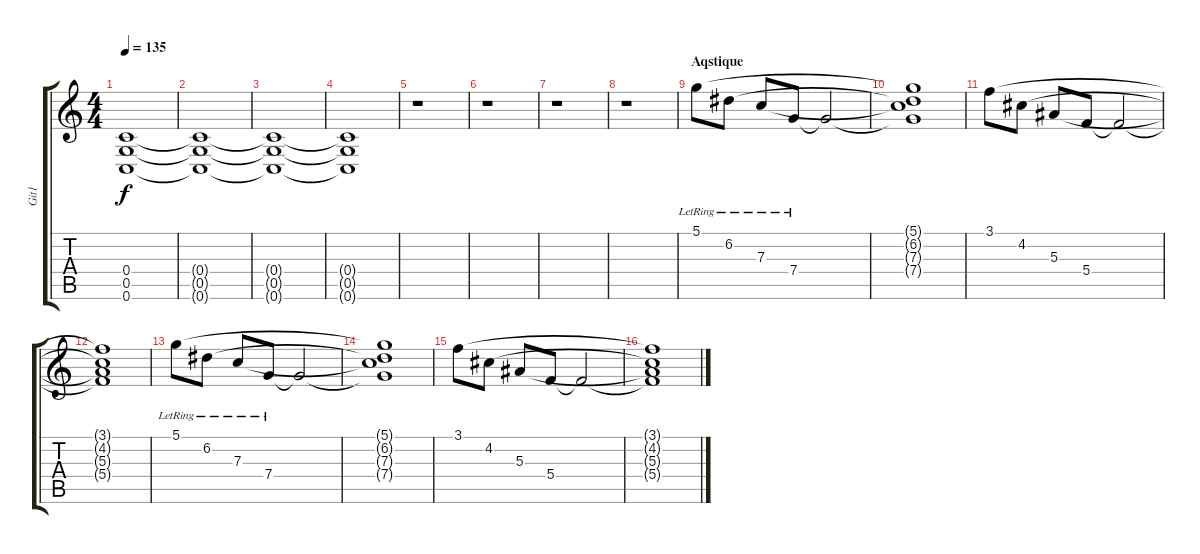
\track ("Git1" "Git1") {instrument overdrivenguitar}
\staff {score tabs}
\tuning (D4 A3 F3 C3 G2 C2) {hide}
\ts (4 4)
\tempo 135
\clef g2
\ks c
(0.4 0.5 0.6).1{dy f volume 8} |
(0.4{t} 0.5{t} 0.6{t}).1 |
(0.4{t} 0.5{t} 0.6{t}).1{volume 0} |
(0.4{t} 0.5{t} 0.6{t}).1 |
r.1 |
r.1 |
r.1 |
r.1 |
\section ("" "Aqstique")
5.1{lr}.8{volume 16 instrument acousticguitarsteel} 6.2{lr}.8 7.3{lr}.8 7.4{lr}.8 7.4{t}.2 |
(5.1{t} 6.2{t} 7.3{t} 7.4{t}).1 |
3.1.8 4.2.8 5.3.8 5.4.8 5.4{t}.2 |
(3.1{t} 4.2{t} 5.3{t} 5.4{t}).1 |
5.1{lr}.8{instrument acousticguitarsteel} 6.2{lr}.8 7.3{lr}.8 7.4{lr}.8 7.4{t}.2 |
(5.1{t} 6.2{t} 7.3{t} 7.4{t}).1 |
3.1.8 4.2.8 5.3.8 5.4.8 5.4{t}.2 |
(3.1{t} 4.2{t} 5.3{t} 5.4{t}).1
